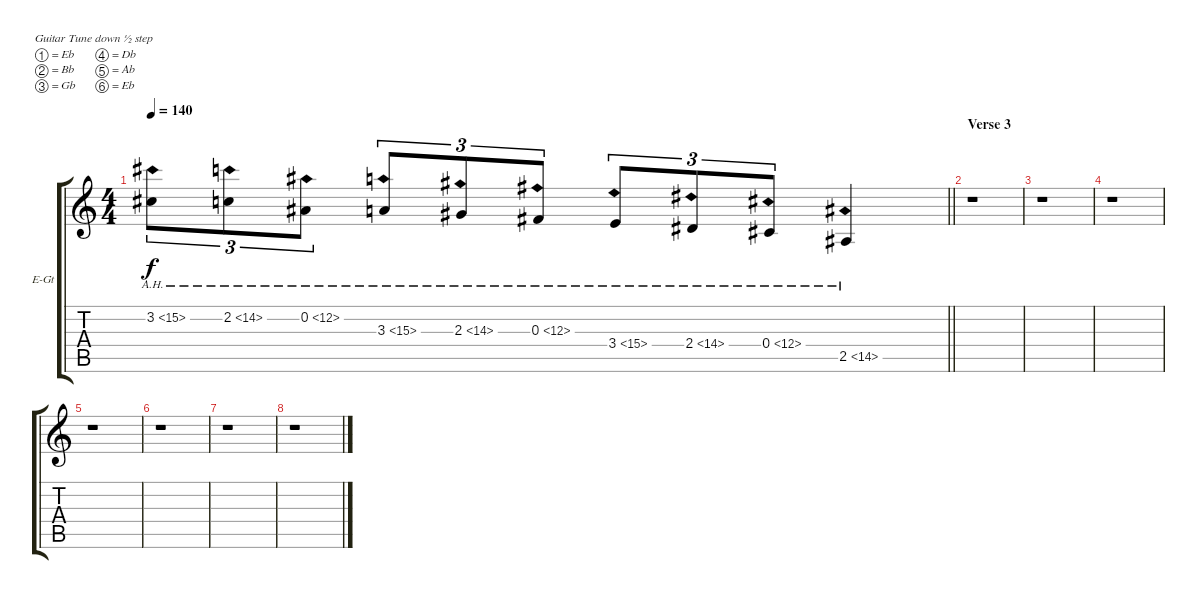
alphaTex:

\bracketExtendMode groupsimilarinstruments
\firstSystemTrackNameOrientation horizontal
\otherSystemsTrackNameOrientation horizontal
\track ("Lead Guitar" "E-Gt") {instrument overdrivenguitar}
\staff {score tabs}
\tuning (Eb4 Bb3 Gb3 Db3 Ab2 Eb2)
\ts (4 4)
\tempo 140
\clef g2
\barLineRight lightlight
\ks c
3.2{ah 12}.8{tu (3 2) dy f} 2.2{ah 12}.8{tu (3 2)} 0.2{ah 12}.8{tu (3 2)} 3.3{ah 12}.8{tu (3 2)} 2.3{ah 12}.8{tu (3 2)} 0.3{ah 12}.8{tu (3 2)} 3.4{ah 12}.8{tu (3 2)} 2.4{ah 12}.8{tu (3 2)} 0.4{ah 12}.8{tu (3 2)} 2.5{ah 12}.4 |
\section ("" "Verse 3")
r.1 |
r.1 |
r.1 |
r.1 |
r.1 |
r.1 |
r.1
